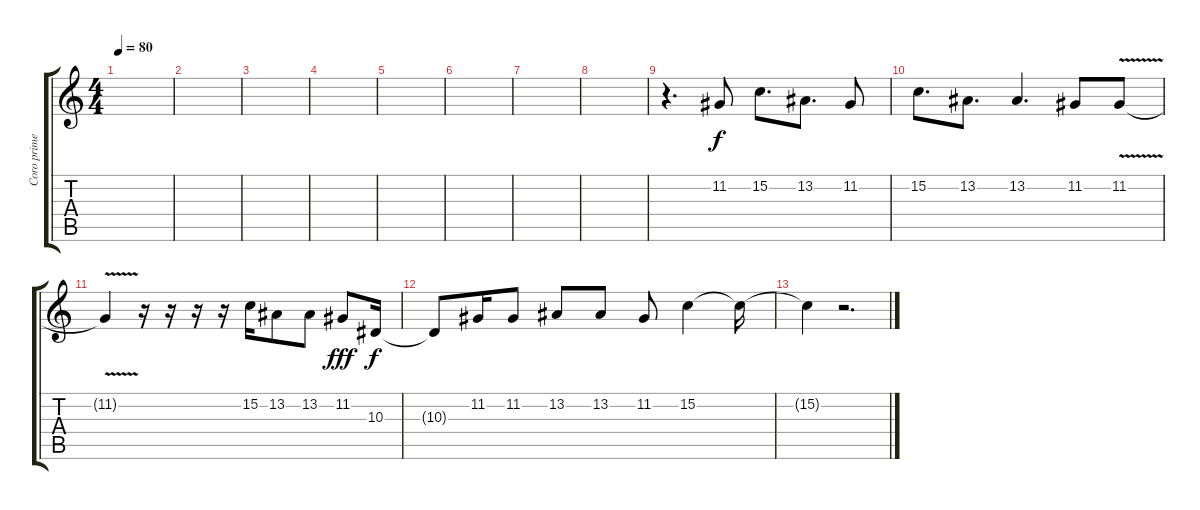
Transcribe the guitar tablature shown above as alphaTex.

\track ("Coro primera" "Coro prime") {instrument tuba}
\staff {score tabs}
\tuning (D4 A3 F3 C3 G2 C2) {hide}
\ts (4 4)
\tempo 80
\clef g2
\ks c
|
|
|
|
|
|
|
|
r.4{d} 11.2.8 15.2.8{d} 13.2.8{d} 11.2.8 |
15.2.8{d} 13.2.8{d} 13.2.4{d} 11.2.8 11.2{v}.8 |
11.2{t}.4 r.16 r.16 r.16 r.16 15.2.16 13.2.8 13.2.8 11.2.8{dy fff} 10.3.16{dy f} |
10.3{t}.8 11.2.16 11.2.8 13.2.8 13.2.8 11.2.8 15.2.4 15.2{t}.16 |
15.2{t}.4 r.2{d}
